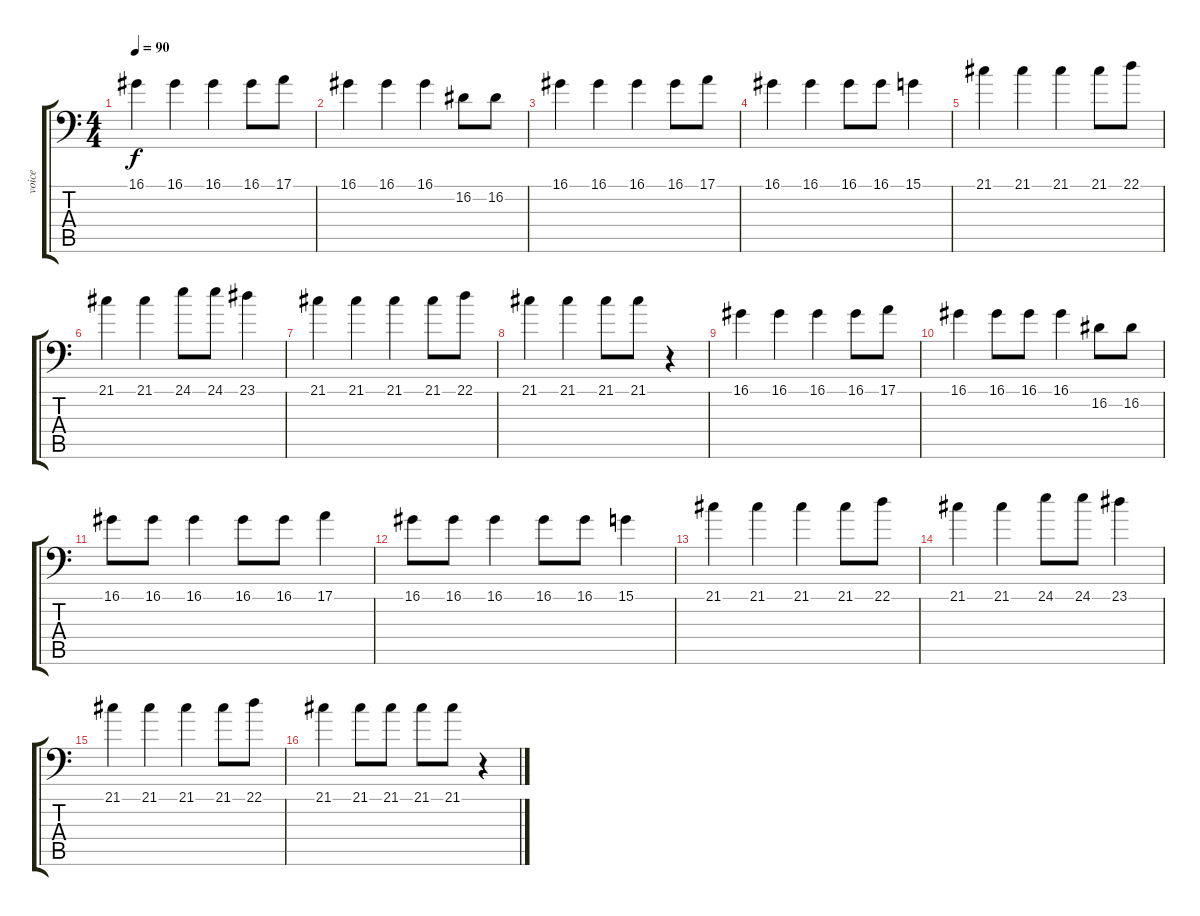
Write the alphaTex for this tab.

\track ("voice" "voice") {instrument choiraahs}
\staff {score tabs}
\tuning (E3 B2 G2 D2 A1 E1) {hide}
\ts (4 4)
\tempo 90
\clef f4
\ks c
16.1.4{dy f} 16.1.4 16.1.4 16.1.8 17.1.8 |
16.1.4 16.1.4 16.1.4 16.2.8 16.2.8 |
16.1.4 16.1.4 16.1.4 16.1.8 17.1.8 |
16.1.4 16.1.4 16.1.8 16.1.8 15.1.4 |
21.1.4 21.1.4 21.1.4 21.1.8 22.1.8 |
21.1.4 21.1.4 24.1.8 24.1.8 23.1.4 |
21.1.4 21.1.4 21.1.4 21.1.8 22.1.8 |
21.1.4 21.1.4 21.1.8 21.1.8 r.4 |
16.1.4 16.1.4 16.1.4 16.1.8 17.1.8 |
16.1.4 16.1.8 16.1.8 16.1.4 16.2.8 16.2.8 |
16.1.8 16.1.8 16.1.4 16.1.8 16.1.8 17.1.4 |
16.1.8 16.1.8 16.1.4 16.1.8 16.1.8 15.1.4 |
21.1.4 21.1.4 21.1.4 21.1.8 22.1.8 |
21.1.4 21.1.4 24.1.8 24.1.8 23.1.4 |
21.1.4 21.1.4 21.1.4 21.1.8 22.1.8 |
21.1.4 21.1.8 21.1.8 21.1.8 21.1.8 r.4
